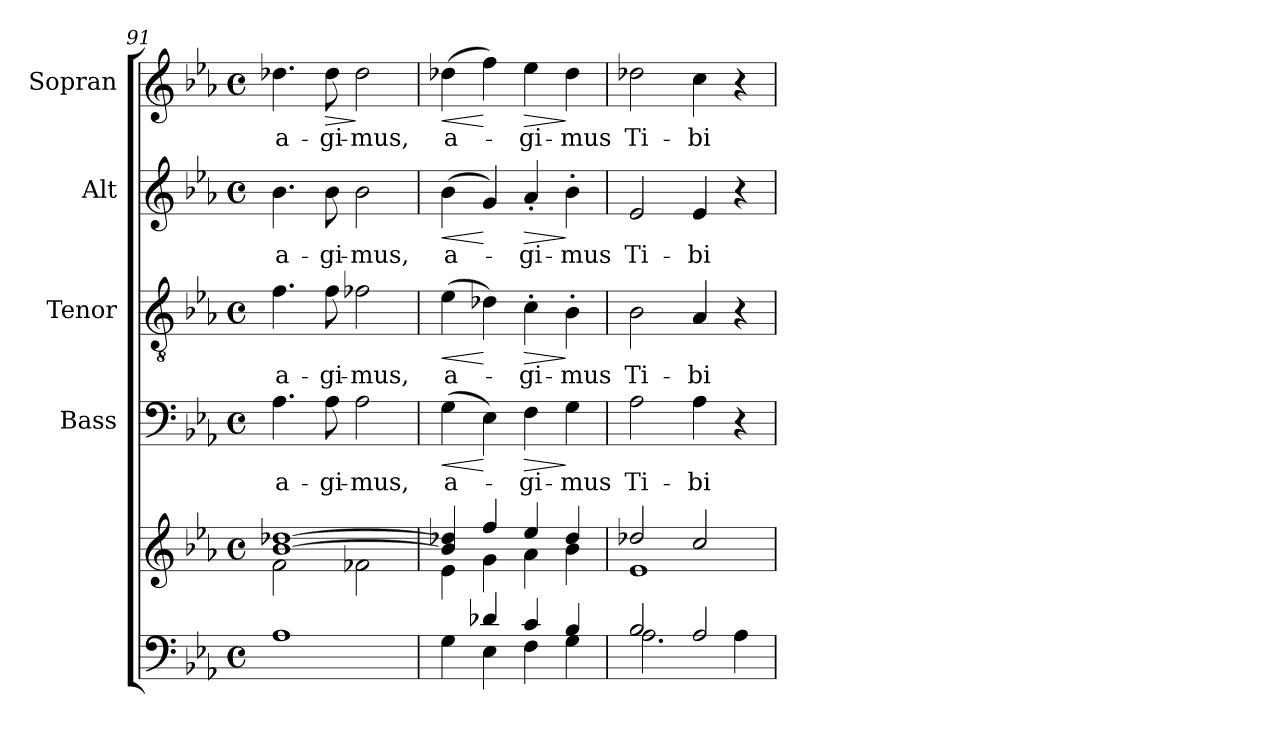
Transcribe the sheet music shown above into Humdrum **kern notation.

**kern	**kern	**kern	**text	**dynam	**kern	**text	**dynam	**kern	**text	**dynam	**kern	**text	**dynam
*part5	*part5	*part4	*part4	*part4	*part3	*part3	*part3	*part2	*part2	*part2	*part1	*part1	*part1
*staff6	*staff5	*staff4	*staff4	*staff4	*staff3	*staff3	*staff3	*staff2	*staff2	*staff2	*staff1	*staff1	*staff1
*	*	*I"Bass	*	*	*I"Tenor	*	*	*I"Alt	*	*	*I"Sopran	*	*
*	*	*I'B.	*	*	*I'T.	*	*	*I'A.	*	*	*I'S.	*	*
*clefF4	*clefG2	*clefF4	*	*	*clefGv2	*	*	*clefG2	*	*	*clefG2	*	*
*k[b-e-a-]	*k[b-e-a-]	*k[b-e-a-]	*	*	*k[b-e-a-]	*	*	*k[b-e-a-]	*	*	*k[b-e-a-]	*	*
*E-:	*E-:	*E-:	*	*	*E-:	*	*	*E-:	*	*	*E-:	*	*
*M4/4	*M4/4	*M4/4	*	*	*M4/4	*	*	*M4/4	*	*	*M4/4	*	*
*met(c)	*met(c)	*met(c)	*	*	*met(c)	*	*	*met(c)	*	*	*met(c)	*	*
=91	=91	=91	=91	=91	=91	=91	=91	=91	=91	=91	=91	=91	=91
*	*^	*	*	*	*	*	*	*	*	*	*	*	*
!	!	!	!	!LO:LY:b	!	!	!LO:LY:b	!	!	!LO:LY:b	!	!	!LO:LY:b	!
1A-	[>1b- [>1dd-X	2f\	4.A-\	a-	.	4.f\	a-	.	4.b-\	a-	.	4.dd-X\	a-	.
!	!	!	!	!LO:LY:b	!	!	!LO:LY:b	!	!	!LO:LY:b	!	!	!LO:LY:b	!LO:HP:b
.	.	.	8A-\	-gi-	.	8f\	-gi-	.	8b-\	-gi-	.	8dd-\	-gi-	>
!	!	!	!	!LO:LY:b	!	!	!LO:LY:b	!	!	!LO:LY:b	!	!	!LO:LY:b	!
.	.	2f-X\	2A-\	-mus,	.	2f-X\	-mus,	.	2b-\	-mus,	.	2dd-\	-mus,	]
=92	=92	=92	=92	=92	=92	=92	=92	=92	=92	=92	=92	=92	=92	=92
*^	*	*	*	*	*	*	*	*	*	*	*	*	*	*
!	!	!	!	!	!LO:LY:b	!LO:HP:b	!	!LO:LY:b	!LO:HP:b	!	!LO:LY:b	!LO:HP:b	!	!LO:LY:b	!LO:HP:b
4ryy	4G\	4b-/] 4dd-X/]	4e-\	(>4G\	a-	<	(>4e-\	a-	<	(4b-\	a-	<	(>4dd-X\	a-	<
4d-X/	4E-\	4ff/	4g\	4E-\)	.	[	4d-X\)	.	[	4g/)	.	[	4ff\)	.	[
!	!	!	!	!	!LO:LY:b	!LO:HP:b	!	!LO:LY:b	!LO:HP:b	!	!LO:LY:b	!LO:HP:b	!	!LO:LY:b	!LO:HP:b
4c/	4F\	4ee-/	4a-\	4F\	-gi-	>	4c'>\	-gi-	>	4a-'</	-gi-	>	4ee-\	-gi-	>
!	!	!	!	!	!LO:LY:b	!	!	!LO:LY:b	!	!	!LO:LY:b	!	!	!LO:LY:b	!
4B-/	4G\	4dd-/	4b-\	4G\	-mus	]	4B-'>\	-mus	]	4b-'>\	-mus	]	4dd-\	-mus	]
=93	=93	=93	=93	=93	=93	=93	=93	=93	=93	=93	=93	=93	=93	=93	=93
!	!	!	!	!	!LO:LY:b	!	!	!LO:LY:b	!	!	!LO:LY:b	!	!	!LO:LY:b	!
2B-/	2.A-\	2dd-X/	1e-	2A-\	Ti-	.	2B-\	Ti-	.	2e-/	Ti-	.	2dd-X\	Ti-	.
!	!	!	!	!	!LO:LY:b	!	!	!LO:LY:b	!	!	!LO:LY:b	!	!	!LO:LY:b	!
2A-/	.	2cc/	.	4A-\	-bi	.	4A-/	-bi	.	4e-/	-bi	.	4cc\	-bi	.
.	4A-\	.	.	4r	.	.	4r	.	.	4r	.	.	4r	.	.
*v	*v	*	*	*	*	*	*	*	*	*	*	*	*	*	*
*	*v	*v	*	*	*	*	*	*	*	*	*	*	*	*
=	=	=	=	=	=	=	=	=	=	=	=	=	=
*-	*-	*-	*-	*-	*-	*-	*-	*-	*-	*-	*-	*-	*-
